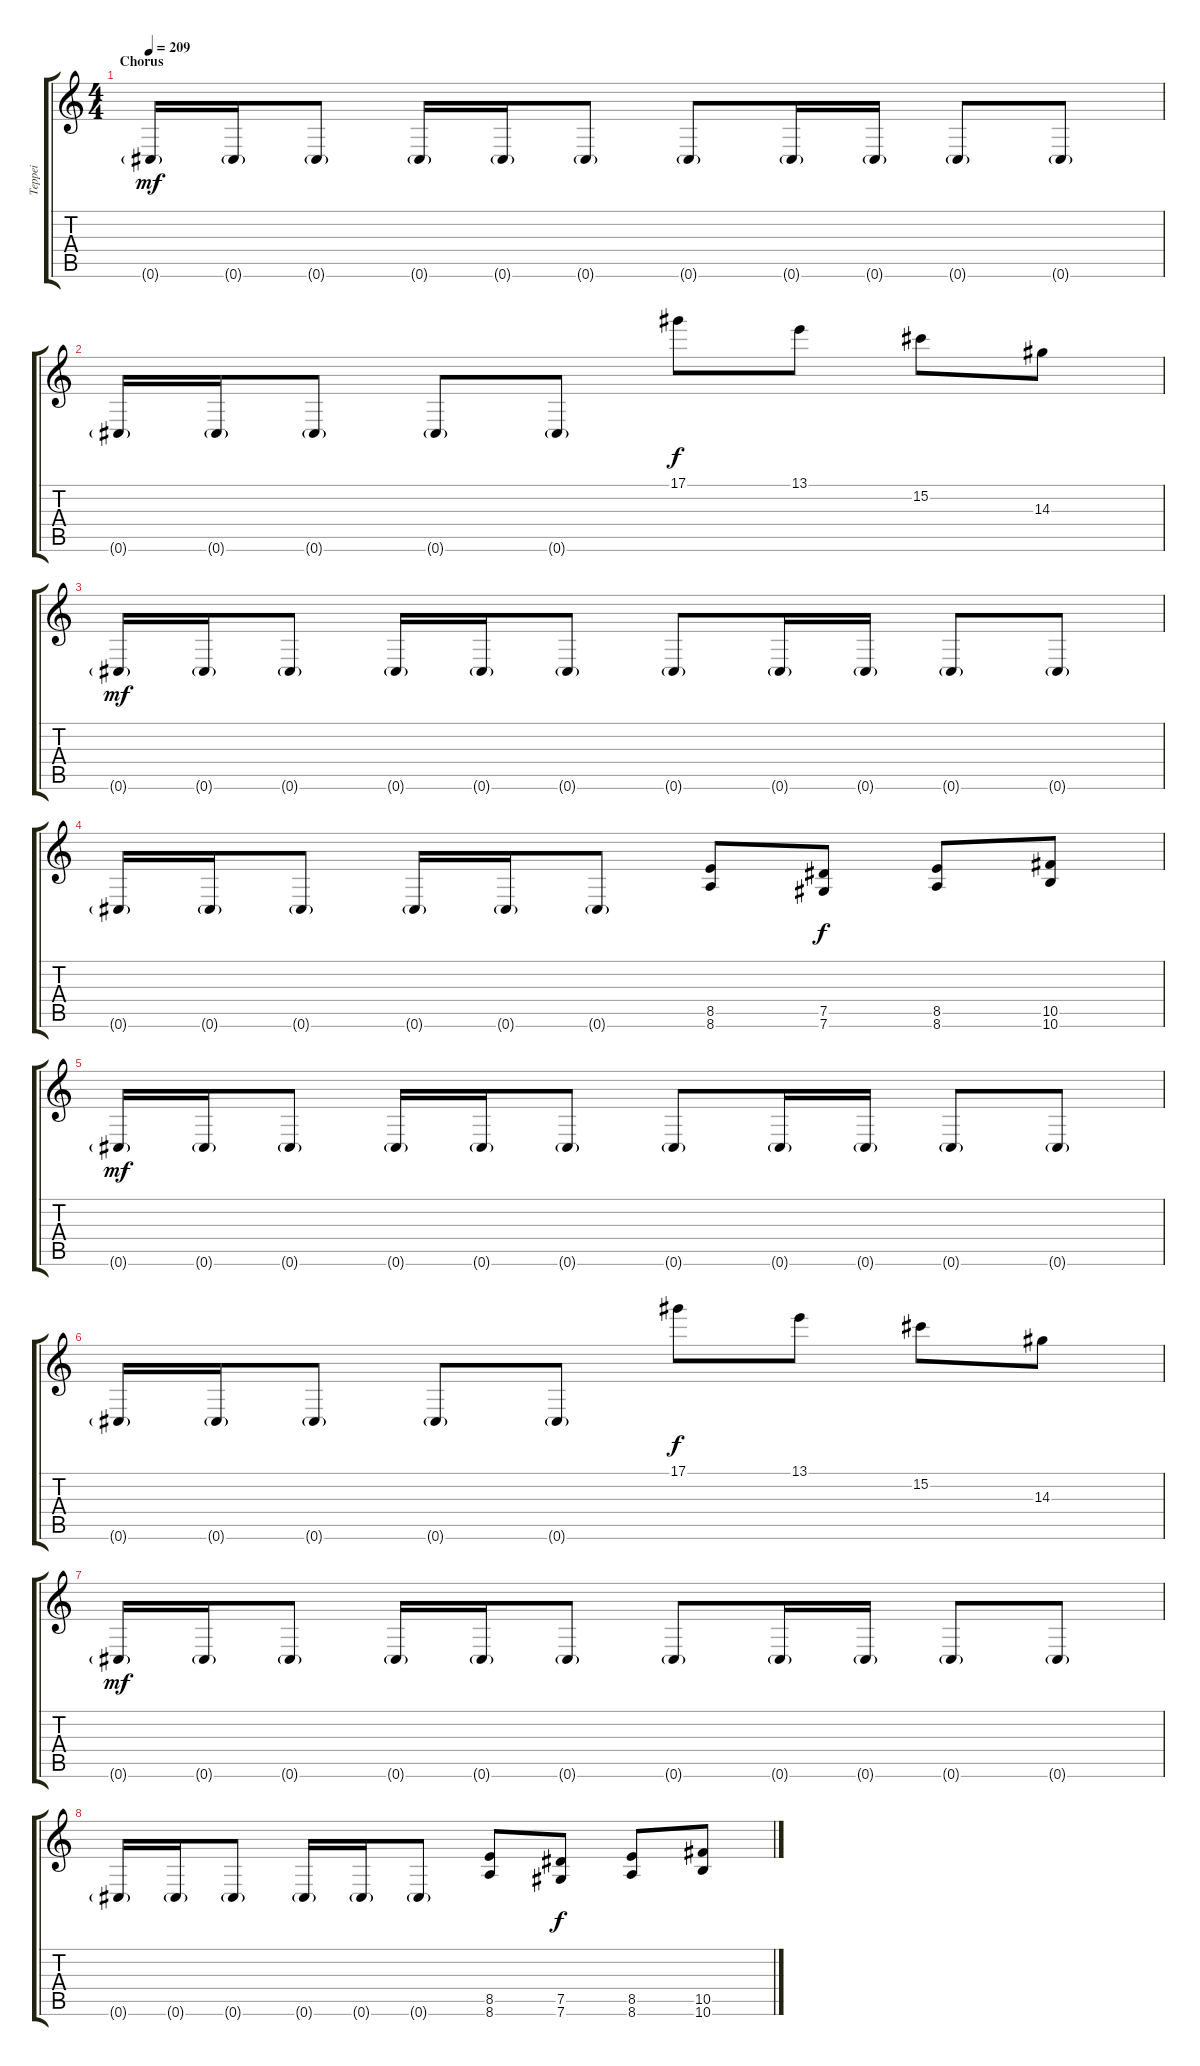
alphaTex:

\track ("Teppei" "Teppei") {instrument overdrivenguitar}
\staff {score tabs}
\tuning (Eb4 Bb3 Gb3 Db3 Ab2 Db2) {hide}
\ts (4 4)
\section ("" "Chorus")
\tempo 209
\clef g2
\ks c
0.6{g}.16{dy mf} 0.6{g}.16 0.6{g}.8 0.6{g}.16 0.6{g}.16 0.6{g}.8 0.6{g}.8 0.6{g}.16 0.6{g}.16 0.6{g}.8 0.6{g}.8 |
0.6{g}.16 0.6{g}.16 0.6{g}.8 0.6{g}.8 0.6{g}.8 17.1.8{dy f} 13.1.8 15.2.8 14.3.8 |
0.6{g}.16{dy mf} 0.6{g}.16 0.6{g}.8 0.6{g}.16 0.6{g}.16 0.6{g}.8 0.6{g}.8 0.6{g}.16 0.6{g}.16 0.6{g}.8 0.6{g}.8 |
0.6{g}.16 0.6{g}.16 0.6{g}.8 0.6{g}.16 0.6{g}.16 0.6{g}.8 (8.5 8.6).8 (7.5 7.6).8{dy f} (8.5 8.6).8 (10.5 10.6).8 |
0.6{g}.16{dy mf} 0.6{g}.16 0.6{g}.8 0.6{g}.16 0.6{g}.16 0.6{g}.8 0.6{g}.8 0.6{g}.16 0.6{g}.16 0.6{g}.8 0.6{g}.8 |
0.6{g}.16 0.6{g}.16 0.6{g}.8 0.6{g}.8 0.6{g}.8 17.1.8{dy f} 13.1.8 15.2.8 14.3.8 |
0.6{g}.16{dy mf} 0.6{g}.16 0.6{g}.8 0.6{g}.16 0.6{g}.16 0.6{g}.8 0.6{g}.8 0.6{g}.16 0.6{g}.16 0.6{g}.8 0.6{g}.8 |
0.6{g}.16 0.6{g}.16 0.6{g}.8 0.6{g}.16 0.6{g}.16 0.6{g}.8 (8.5 8.6).8 (7.5 7.6).8{dy f} (8.5 8.6).8 (10.5 10.6).8
